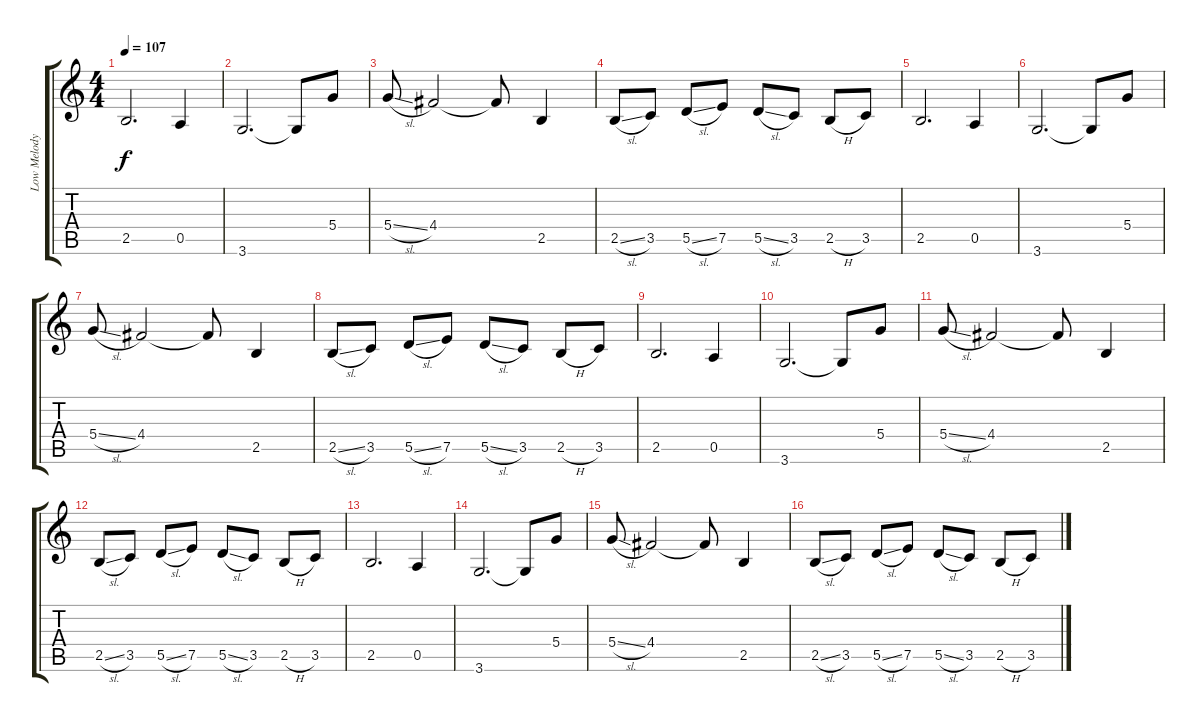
\track ("Low Melody Guitar" "Low Melody") {instrument electricguitarjazz}
\staff {score tabs}
\tuning (E4 B3 G3 D3 A2 E2) {hide}
\ts (4 4)
\tempo 107
\clef g2
\ks c
2.5.2{d dy f} 0.5.4 |
3.6.2{d} 3.6{t}.8 5.4.8 |
5.4{sl}.8 4.4.2 4.4{t}.8 2.5.4 |
2.5{sl}.8 3.5.8 5.5{sl}.8 7.5.8 5.5{sl}.8 3.5.8 2.5{h}.8 3.5.8 |
2.5.2{d} 0.5.4 |
3.6.2{d} 3.6{t}.8 5.4.8 |
5.4{sl}.8 4.4.2 4.4{t}.8 2.5.4 |
2.5{sl}.8 3.5.8 5.5{sl}.8 7.5.8 5.5{sl}.8 3.5.8 2.5{h}.8 3.5.8 |
2.5.2{d} 0.5.4 |
3.6.2{d} 3.6{t}.8 5.4.8 |
5.4{sl}.8 4.4.2 4.4{t}.8 2.5.4 |
2.5{sl}.8 3.5.8 5.5{sl}.8 7.5.8 5.5{sl}.8 3.5.8 2.5{h}.8 3.5.8 |
2.5.2{d} 0.5.4 |
3.6.2{d} 3.6{t}.8 5.4.8 |
5.4{sl}.8 4.4.2 4.4{t}.8 2.5.4 |
2.5{sl}.8 3.5.8 5.5{sl}.8 7.5.8 5.5{sl}.8 3.5.8 2.5{h}.8 3.5.8
